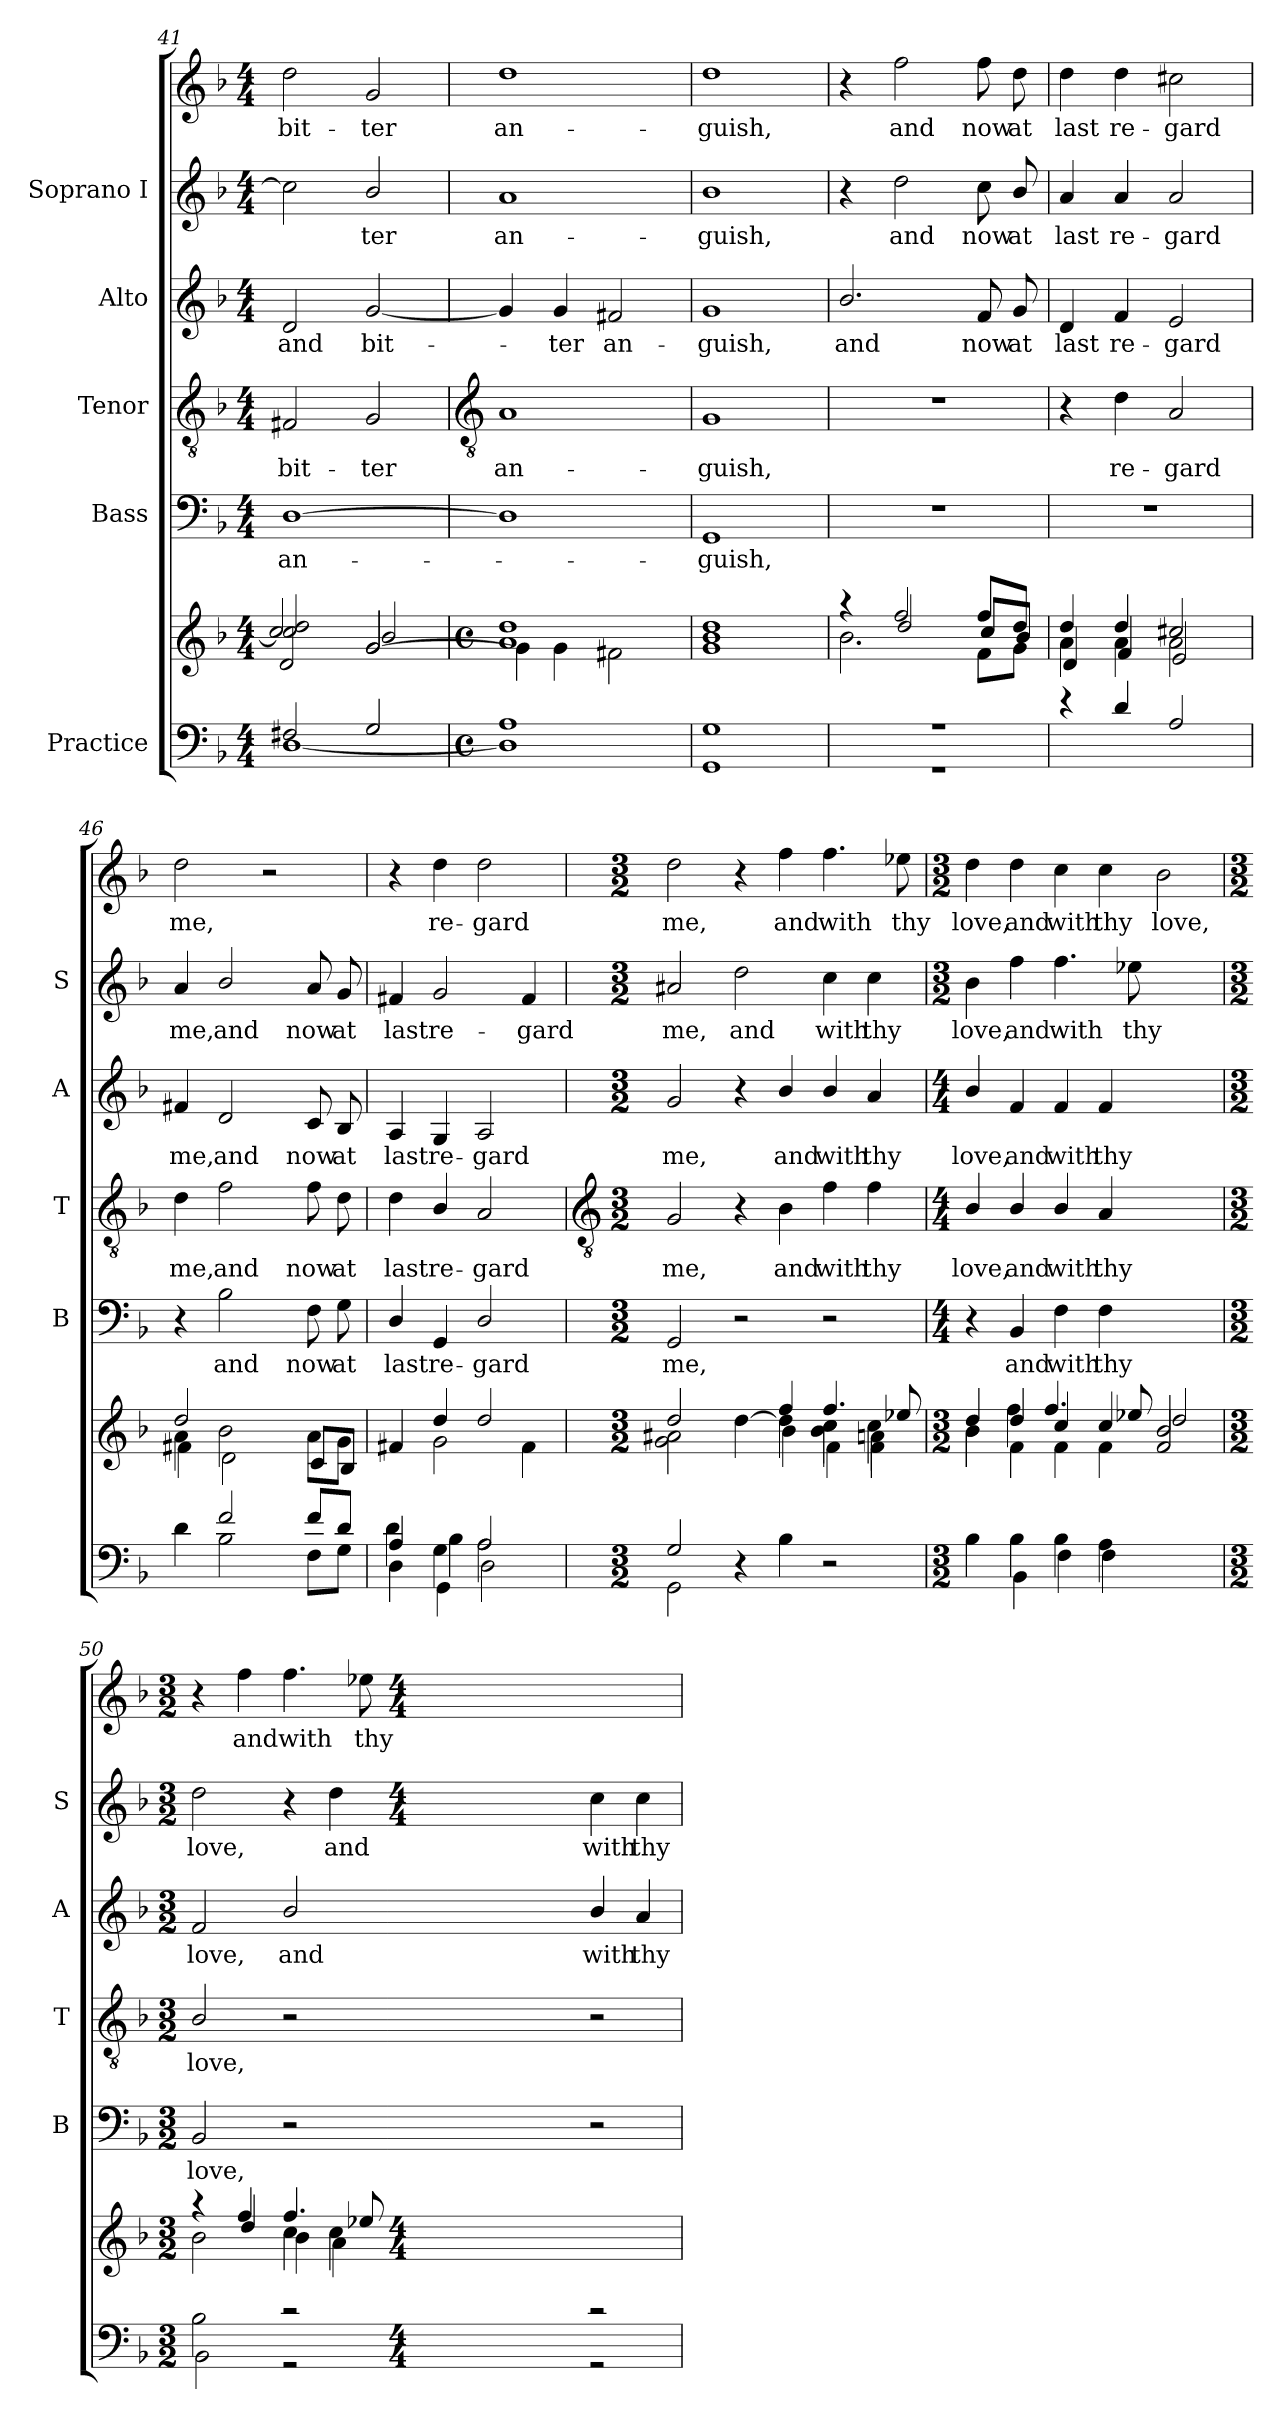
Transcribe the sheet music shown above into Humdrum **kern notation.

**kern	**kern	**kern	**text	**kern	**text	**kern	**text	**kern	**text	**kern	**text
*part5	*part5	*part4	*part4	*part3	*part3	*part2	*part2	*part1	*part1	*part1	*part1
*staff7	*staff6	*staff5	*staff5	*staff4	*staff4	*staff3	*staff3	*staff2	*staff2	*staff1	*staff1
*I"Practice	*	*I"Bass	*	*I"Tenor	*	*I"Alto	*	*I"Soprano I	*	*	*
*	*	*I'B	*	*I'T	*	*I'A	*	*I'S	*	*	*
*clefF4	*clefG2	*clefF4	*	*clefGv2	*	*clefG2	*	*clefG2	*	*clefG2	*
*k[b-]	*k[b-]	*k[b-]	*	*k[b-]	*	*k[b-]	*	*k[b-]	*	*k[b-]	*
*F:	*F:	*F:	*	*F:	*	*F:	*	*F:	*	*F:	*
*M4/4	*M4/4	*M4/4	*	*M4/4	*	*M4/4	*	*M4/4	*	*M4/4	*
=41	=41	=41	=41	=41	=41	=41	=41	=41	=41	=41	=41
*^	*^	*	*	*	*	*	*	*	*	*	*
*	*	*	*^	*	*	*	*	*	*	*	*	*	*
!	!	!	!	!	!	!LO:LY:b	!	!LO:LY:b	!	!LO:LY:b	!	!	!	!LO:LY:b
2F#X/	[1D/	2cc/ 2dd/	2cc/]	2d	[1D	an-	2F#X	bit-	2d	and	2cc]	.	2dd	bit-
!	!	!	!	!	!	!	!	!LO:LY:b	!	!LO:LY:b	!	!LO:LY:b	!	!LO:LY:b
2G/	.	2g	2b-/	[2g	.	.	2G	-ter	[2g	bit-	2b-/	ter	2g	-ter
!!LO:LB:g=z
=42	=42	=42	=42	=42	=42	=42	=42	=42	=42	=42	=42	=42	=42	=42
*	*	*	*	*	*	*	*clefGv2	*	*	*	*	*	*	*
*M4/4	*	*M4/4	*	*	*	*	*	*	*	*	*	*	*	*
*met(c)	*	*met(c)	*	*	*	*	*	*	*	*	*	*	*	*
!	!	!	!	!	!	!	!	!LO:LY:b	!	!	!	!LO:LY:b	!	!LO:LY:b
1A	1D]	1dd	1a	4g\]	1D]	.	1A	an-	4g]	.	1a	-an-	1dd	an-
!	!	!	!	!	!	!	!	!	!	!LO:LY:b	!	!	!	!
.	.	.	.	4g\	.	.	.	.	4g	ter	.	.	.	.
!	!	!	!	!	!	!	!	!	!	!LO:LY:b	!	!	!	!
.	.	.	.	2f#X\	.	.	.	.	2f#X	an-	.	.	.	.
=43	=43	=43	=43	=43	=43	=43	=43	=43	=43	=43	=43	=43	=43	=43
!	!	!	!	!	!	!LO:LY:b	!	!LO:LY:b	!	!LO:LY:b	!	!LO:LY:b	!	!LO:LY:b
1G	1GG	1dd	1b-	1g	1GG	guish,	1G	-guish,	1g	-guish,	1b-	guish,	1dd	-guish,
=44	=44	=44	=44	=44	=44	=44	=44	=44	=44	=44	=44	=44	=44	=44
!	!	!	!	!	!	!	!	!	!	!LO:LY:b	!	!	!	!
1r	1r	4r	4ryy	2.b-\	1r	.	1r	.	2.b-/	and	4r	.	4r	.
!	!	!	!	!	!	!	!	!	!	!	!	!LO:LY:b	!	!LO:LY:b
.	.	2ff/	2dd/	.	.	.	.	.	.	.	2dd	and	2ff	and
!	!	!	!	!	!	!	!	!	!	!LO:LY:b	!	!LO:LY:b	!	!LO:LY:b
.	.	8ff/L	8ccL	8f\L	.	.	.	.	8f	now	8cc	now	8ff	now
!	!	!	!	!	!	!	!	!	!	!LO:LY:b	!	!LO:LY:b	!	!LO:LY:b
.	.	8ddJ	8b-/J	8g\J	.	.	.	.	8g	at	8b-/	at	8dd	at
=45	=45	=45	=45	=45	=45	=45	=45	=45	=45	=45	=45	=45	=45	=45
!	!	!	!	!	!	!	!	!	!	!LO:LY:b	!	!LO:LY:b	!	!LO:LY:b
4r	1ryy	4dd/	4a	4d	1r	.	4r	.	4d	last	4a	last	4dd	last
!	!	!	!	!	!	!	!	!LO:LY:b	!	!LO:LY:b	!	!LO:LY:b	!	!LO:LY:b
4d	.	4dd/	4a	4f	.	.	4d	re-	4f	re-	4a	re-	4dd	re-
!	!	!	!	!	!	!	!	!LO:LY:b	!	!LO:LY:b	!	!LO:LY:b	!	!LO:LY:b
2A	.	2cc#X/	2a	2e	.	.	2A	-gard	2e	-gard	2a	-gard	2cc#X	-gard
=46	=46	=46	=46	=46	=46	=46	=46	=46	=46	=46	=46	=46	=46	=46
!	!	!	!	!	!	!	!	!LO:LY:b	!	!LO:LY:b	!	!LO:LY:b	!	!LO:LY:b
4d	4ryy	2dd/	4a\	4f#X\	4r	.	4d	me,	4f#X	me,	4a	me,	2dd	me,
!	!	!	!	!	!	!LO:LY:b	!	!LO:LY:b	!	!LO:LY:b	!	!LO:LY:b	!	!
2f	2B-	.	2b-\	2d\	2B-	and	2f	and	2d	and	2b-/	and	.	.
.	.	2ryy	.	.	.	.	.	.	.	.	.	.	2r	.
!	!	!	!	!	!	!LO:LY:b	!	!LO:LY:b	!	!LO:LY:b	!	!LO:LY:b	!	!
8fL	8FL	.	8aL	8cL	8F	now	8f	now	8c	now	8a	now	.	.
!	!	!	!	!	!	!LO:LY:b	!	!LO:LY:b	!	!LO:LY:b	!	!LO:LY:b	!	!
8dJ	8GJ	.	8gJ	8B-J	8G	at	8d	at	8B-	at	8g	at	.	.
=47	=47	=47	=47	=47	=47	=47	=47	=47	=47	=47	=47	=47	=47	=47
*	*^	*	*	*	*	*	*	*	*	*	*	*	*	*
!	!	!	!	!	!	!	!LO:LY:b	!	!LO:LY:b	!	!LO:LY:b	!	!LO:LY:b	!	!
*	*	*	*	*v	*v	*	*	*	*	*	*	*	*	*	*
4A	4d	4D\	4ryy	4f#X	4D/	last	4d	last	4A	last	4f#X	last	4r	.
!	!	!	!	!	!	!LO:LY:b	!	!LO:LY:b	!	!LO:LY:b	!	!LO:LY:b	!	!LO:LY:b
4G\	4B-\	4GG\	4dd/	2g\	4GG	re-	4B-/	re-	4G	re-	2g	re-	4dd	re-
!	!	!	!	!	!	!LO:LY:b	!	!LO:LY:b	!	!LO:LY:b	!	!	!	!LO:LY:b
2A	2A	2D\	2dd/	.	2D/	-gard	2A	-gard	2A	-gard	.	.	2dd	-gard
!	!	!	!	!	!	!	!	!	!	!	!	!LO:LY:b	!	!
.	.	.	.	4f#\	.	.	.	.	.	.	4f#	-gard	.	.
*v	*v	*v	*	*	*	*	*	*	*	*	*	*	*	*
*	*v	*v	*	*	*	*	*	*	*	*	*	*
!!LO:LB:g=z
=48	=48	=48	=48	=48	=48	=48	=48	=48	=48	=48	=48
*	*	*	*	*clefGv2	*	*	*	*	*	*	*
*M3/2	*M3/2	*M3/2	*	*M3/2	*	*M3/2	*	*M3/2	*	*M3/2	*
*^	*^	*	*	*	*	*	*	*	*	*	*
*	*	*	*^	*	*	*	*	*	*	*	*	*	*
*	*	*	*	*^	*	*	*	*	*	*	*	*	*	*
!	!	!	!	!	!	!	!LO:LY:b	!	!LO:LY:b	!	!LO:LY:b	!	!LO:LY:b	!	!LO:LY:b
2G/	2GG	2dd	2a#X\yy	2g\ 2a#X\	1ryy	2GG	me,	2G	me,	2g	me,	2a#X	me,	2dd	me,
!	!	!	!	!	!	!	!	!	!	!	!	!	!LO:LY:b	!	!
4r	2ryy	4ryy	[4dd	4ryy	.	2r	.	4r	.	4r	.	2dd	and	4r	.
!	!	!	!	!	!	!	!	!	!LO:LY:b	!	!LO:LY:b	!	!	!	!LO:LY:b
4B-	.	4ff	4dd]	4b-\	.	.	.	4B-	and	4b-/	and	.	.	4ff	and
!	!	!	!	!	!	!	!	!	!LO:LY:b	!	!LO:LY:b	!	!LO:LY:b	!	!LO:LY:b
2ryy	2r	4.ff/	4cc	4b-\ 4cc\	4f\	2r	.	4f	with	4b-/	with	4cc	with	4.ff	with
!	!	!	!	!	!	!	!	!	!LO:LY:b	!	!LO:LY:b	!	!LO:LY:b	!	!
.	.	.	4cc	4an\	4f\	.	.	4f	thy	4a	thy	4cc	thy	.	.
!	!	!	!	!	!	!	!	!	!	!	!	!	!	!	!LO:LY:b
.	.	8ee-X/	.	.	.	.	.	.	.	.	.	.	.	8ee-X	thy
*	*	*v	*v	*v	*v	*	*	*	*	*	*	*	*	*	*
=49	=49	=49	=49	=49	=49	=49	=49	=49	=49	=49	=49	=49
*M3/2	*	*M3/2	*M4/4	*	*M4/4	*	*M4/4	*	*M3/2	*	*M3/2	*
*	*	*^	*	*	*	*	*	*	*	*	*	*
*	*	*	*^	*	*	*	*	*	*	*	*	*	*
!	!	!	!	!	!	!	!	!LO:LY:b	!	!LO:LY:b	!	!LO:LY:b	!	!LO:LY:b
4B-\	4ryy	4dd	4b-	4b-\	4r	.	4B-/	love,	4b-/	love,	4b-	love,	4dd	love,
!	!	!	!	!	!	!LO:LY:b	!	!LO:LY:b	!	!LO:LY:b	!	!LO:LY:b	!	!LO:LY:b
4B-\	4BB-\	4dd	4ff\	4f\	4BB-	and	4B-/	and	4f	and	4ff	and	4dd	and
!	!	!	!	!	!	!LO:LY:b	!	!LO:LY:b	!	!LO:LY:b	!	!LO:LY:b	!	!LO:LY:b
4B-\	4F	4cc	4.ff/	4f\	4F	with	4B-/	with	4f	with	4.ff	with	4cc	with
!	!	!	!	!	!	!LO:LY:b	!	!LO:LY:b	!	!LO:LY:b	!	!	!	!LO:LY:b
4A\	4F	4cc	.	4f\	4F	thy	4A	thy	4f	thy	.	.	4cc	thy
!	!	!	!	!	!	!	!	!	!	!	!	!LO:LY:b	!	!
.	.	.	8ee-X/	.	.	.	.	.	.	.	8ee-X	thy	.	.
!	!	!	!	!	!	!	!	!	!	!	!	!	!	!LO:LY:b
2ryy	2ryy	2b-/	2dd/	2f	2ryy	.	2ryy	.	2ryy	.	2ryy	.	2b-	love,
=50	=50	=50	=50	=50	=50	=50	=50	=50	=50	=50	=50	=50	=50	=50
*M3/2	*	*M3/2	*	*	*M3/2	*	*M3/2	*	*M3/2	*	*M3/2	*	*M3/2	*
!	!	!	!	!	!	!LO:LY:b	!	!LO:LY:b	!	!LO:LY:b	!	!LO:LY:b	!	!
2B-\	2BB-\	4ryy	4r	2b-\	2BB-	love,	2B-/	love,	2f	love,	2dd	love,	4r	.
!	!	!	!	!	!	!	!	!	!	!	!	!	!	!LO:LY:b
.	.	4ff/	4dd/	.	.	.	.	.	.	.	.	.	4ff	and
!	!	!	!	!	!	!	!	!	!	!LO:LY:b	!	!	!	!LO:LY:b
2r	2r	4.ff/	4cc	4b-\	2r	.	2r	.	2b-/	and	4r	.	4.ff	with
!	!	!	!	!	!	!	!	!	!	!	!	!LO:LY:b	!	!
.	.	.	4cc	4a\	.	.	.	.	.	.	4dd	and	.	.
!	!	!	!	!	!	!	!	!	!	!	!	!	!	!LO:LY:b
.	.	8ee-X/	.	.	.	.	.	.	.	.	.	.	8ee-X	thy
*M4/4	*	*M4/4	*	*	*	*	*	*	*	*	*M4/4	*	*M4/4	*
*met(c)	*	*met(c)	*	*	*	*	*	*	*	*	*met(c)	*	*met(c)	*
!	!	!	!	!	!	!	!	!	!	!LO:LY:b	!	!LO:LY:b	!	!
2r	2r	2ryy	2ryy	2ryy	2r	.	2r	.	4b-/	with	4cc	with	2ryy	.
!	!	!	!	!	!	!	!	!	!	!LO:LY:b	!	!LO:LY:b	!	!
.	.	.	.	.	.	.	.	.	4a	thy	4cc	thy	.	.
*v	*v	*	*	*	*	*	*	*	*	*	*	*	*	*
*	*v	*v	*v	*	*	*	*	*	*	*	*	*	*
=	=	=	=	=	=	=	=	=	=	=	=
*-	*-	*-	*-	*-	*-	*-	*-	*-	*-	*-	*-
